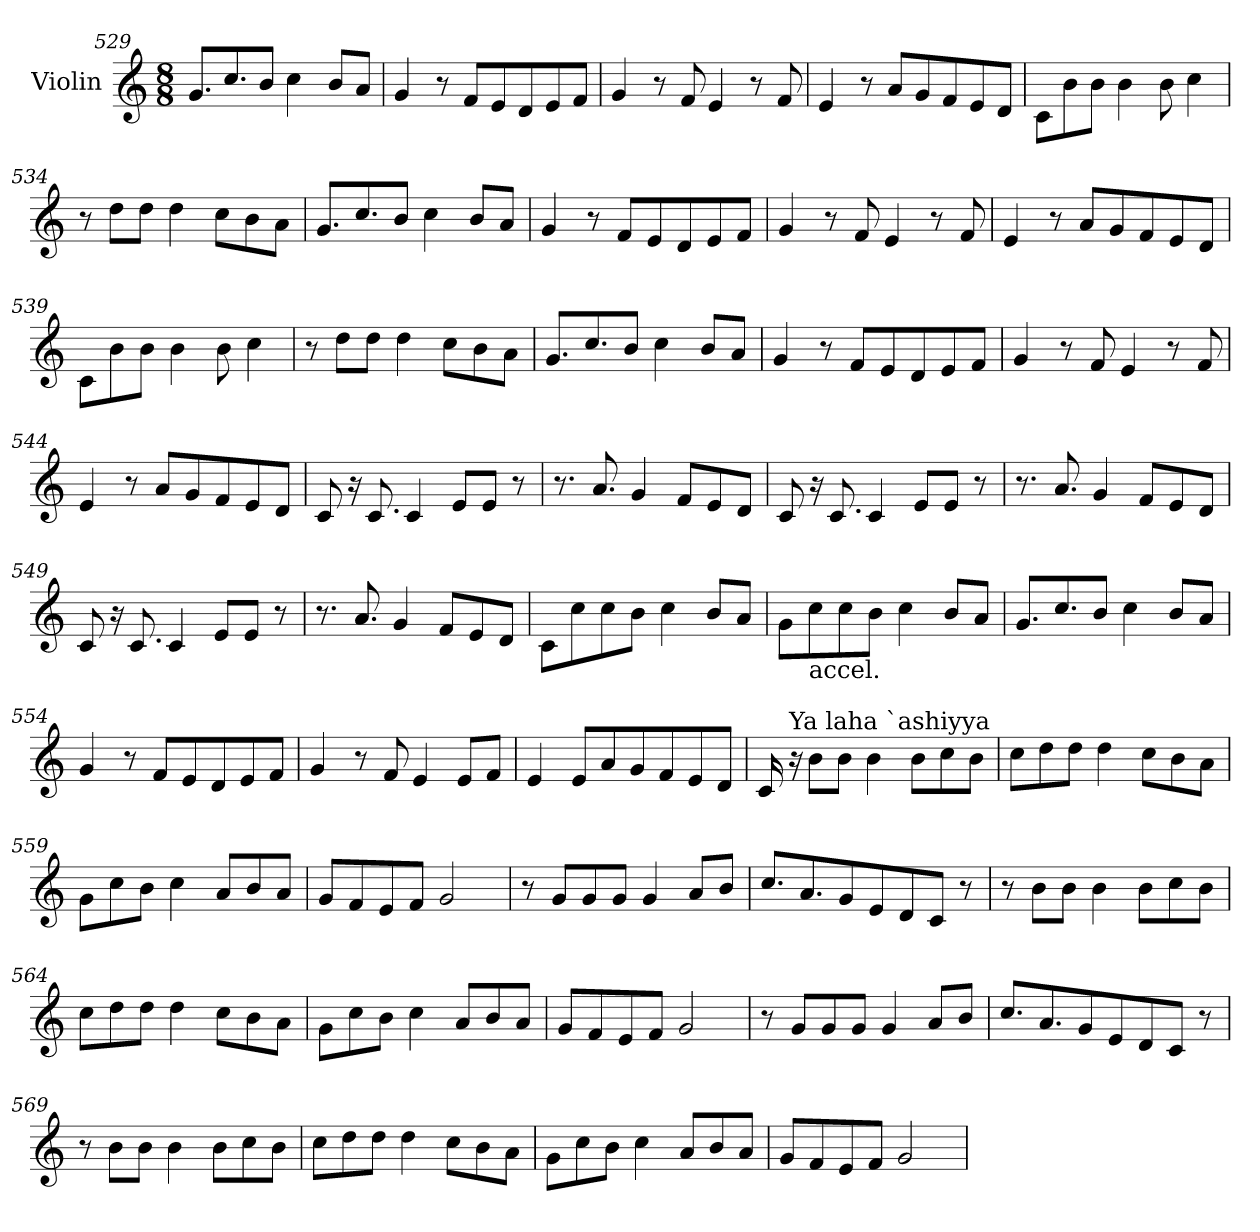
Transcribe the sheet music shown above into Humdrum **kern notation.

**kern
*part1
*staff1
*I"Violin
!!LO:PB:g=z
*clefG2
*k[]
*C:
*M8/8
=529
8.g/L
8.cc/
8b/J
4cc\
8b/L
8a/J
=530
4g/
8r
8f/L
8e/
8d/
8e/
8f/J
=531
4g/
8r
8f/
4e/
8r
8f/
!!LO:PB:g=z
=532
4e/
8r
8a/L
8g/
8f/
8e/
8d/J
!!LO:PB:g=z
=533
8c\L
8b\
8b\J
4b\
8b\
4cc\
=534
8r
8dd\L
8dd\J
4dd\
8cc\L
8b\
8a\J
=535
8.g/L
8.cc/
8b/J
4cc\
8b/L
8a/J
!!LO:PB:g=z
=536
4g/
8r
8f/L
8e/
8d/
8e/
8f/J
!!LO:PB:g=z
=537
4g/
8r
8f/
4e/
8r
8f/
=538
4e/
8r
8a/L
8g/
8f/
8e/
8d/J
=539
8c\L
8b\
8b\J
4b\
8b\
4cc\
=540
8r
8dd\L
8dd\J
4dd\
8cc\L
8b\
8a\J
!!LO:PB:g=z
=541
8.g/L
8.cc/
8b/J
4cc\
8b/L
8a/J
=542
4g/
8r
8f/L
8e/
8d/
8e/
8f/J
=543
4g/
8r
8f/
4e/
8r
8f/
!!LO:PB:g=z
=544
4e/
8r
8a/L
8g/
8f/
8e/
8d/J
!!LO:PB:g=z
=545
8c/
16r
8.c/
4c/
8e/L
8e/J
8r
=546
8.r
8.a/
4g/
8f/L
8e/
8d/J
=547
8c/
16r
8.c/
4c/
8e/L
8e/J
8r
!!LO:PB:g=z
=548
8.r
8.a/
4g/
8f/L
8e/
8d/J
!!LO:PB:g=z
=549
8c/
16r
8.c/
4c/
8e/L
8e/J
8r
=550
8.r
8.a/
4g/
8f/L
8e/
8d/J
=551
8c\L
8cc\
8cc\
8b\J
4cc\
8b/L
8a/J
!!LO:PB:g=z
=552
8g\L
!LO:TX:b:t=accel.
8cc\
8cc\
8b\J
4cc\
8b/L
8a/J
!!LO:PB:g=z
=553
8.g/L
8.cc/
8b/J
4cc\
8b/L
8a/J
=554
4g/
8r
8f/L
8e/
8d/
8e/
8f/J
=555
4g/
8r
8f/
4e/
8e/L
8f/J
!!LO:PB:g=z
=556
4e/
8e/L
8a/
8g/
8f/
8e/
8d/J
!!LO:PB:g=z
=557
*MM120
16c/
!LO:TX:a:t=Ya laha `ashiyya
16r
8b\L
8b\J
4b\
8b\L
8cc\
8b\J
=558
8cc\L
8dd\
8dd\J
4dd\
8cc\L
8b\
8a\J
=559
8g\L
8cc\
8b\J
4cc\
8a/L
8b/
8a/J
!!LO:PB:g=z
=560
8g/L
8f/
8e/
8f/J
2g/
!!LO:PB:g=z
=561
8r
8g/L
8g/
8g/J
4g/
8a/L
8b/J
=562
8.cc/L
8.a/
8g/
8e/
8d/
8c/J
8r
=563
8r
8b\L
8b\J
4b\
8b\L
8cc\
8b\J
!!LO:PB:g=z
=564
8cc\L
8dd\
8dd\J
4dd\
8cc\L
8b\
8a\J
!!LO:PB:g=z
=565
8g\L
8cc\
8b\J
4cc\
8a/L
8b/
8a/J
=566
8g/L
8f/
8e/
8f/J
2g/
=567
8r
8g/L
8g/
8g/J
4g/
8a/L
8b/J
!!LO:PB:g=z
=568
8.cc/L
8.a/
8g/
8e/
8d/
8c/J
8r
!!LO:PB:g=z
=569
8r
8b\L
8b\J
4b\
8b\L
8cc\
8b\J
=570
8cc\L
8dd\
8dd\J
4dd\
8cc\L
8b\
8a\J
=571
8g\L
8cc\
8b\J
4cc\
8a/L
8b/
8a/J
=572
8g/L
8f/
8e/
8f/J
2g/
=
*-
